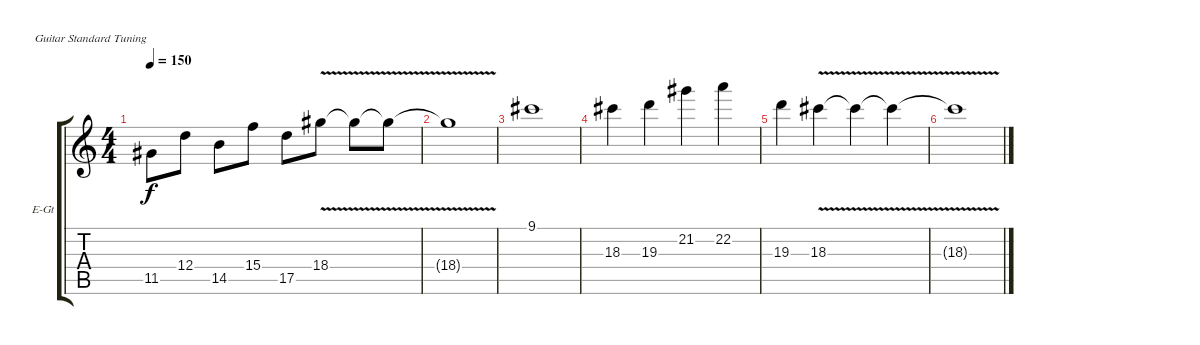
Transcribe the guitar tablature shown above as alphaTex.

\defaultSystemsLayout 4
\bracketExtendMode groupsimilarinstruments
\firstSystemTrackNameOrientation horizontal
\otherSystemsTrackNameOrientation horizontal
\track ("Electric Guitar" "E-Gt") {instrument acousticgrandpiano}
\staff {score tabs}
\tuning (E4 B3 G3 D3 A2 E2)
\displaytranspose 12
\ts (4 4)
\tempo 150
\clef g2
\ks c
11.5.8{dy f} 12.4.8 14.5.8 15.4.8 17.5.8 18.4{v}.8 18.4{v t}.8 18.4{v t}.8 |
18.4{v t}.1 |
9.1.1 |
18.3.4 19.3.4 21.2.4 22.2.4 |
19.3.4 18.3{v}.4 18.3{v t}.4 18.3{v t}.4 |
18.3{v t}.1
